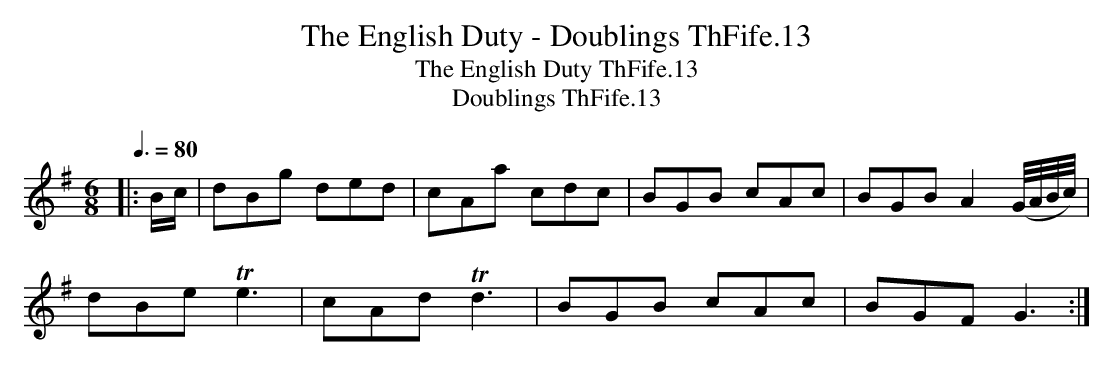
X:1
T:English Duty - Doublings ThFife.13, The
T:English Duty ThFife.13, The
T:Doublings ThFife.13
M:6/8
L:1/8
Q:3/8=80
K:G
|: B/c/ | dBg ded | cAa cdc | BGB cAc | BGB A2 (G//A//B//c//) |
dBe !trill!e3 | cAd !trill!d3 | BGB cAc | BGF G3 :|
